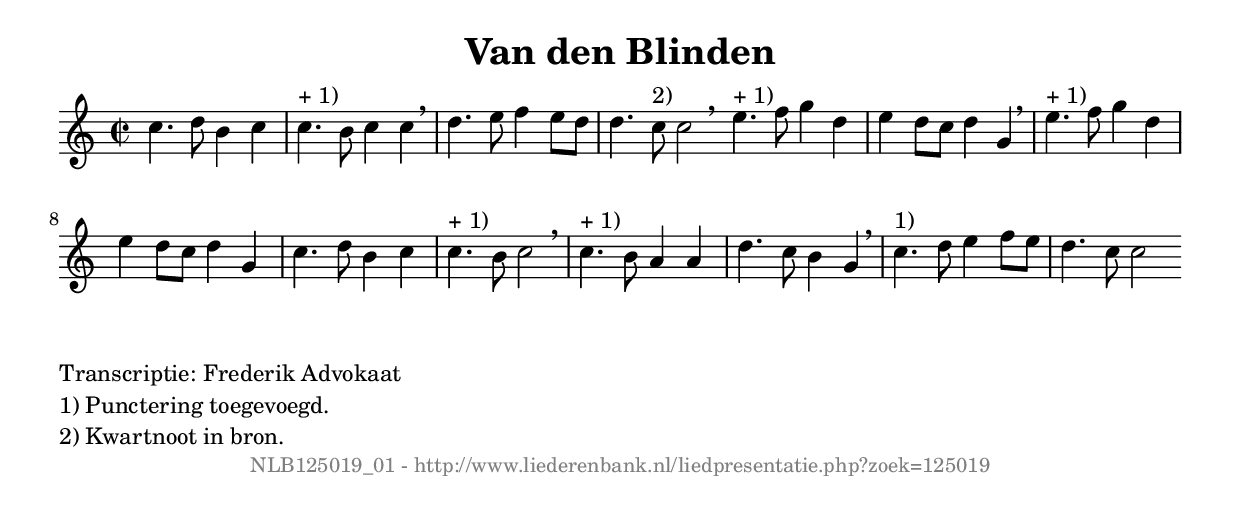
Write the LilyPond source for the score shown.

%
% produced by wce2krn 1.64 (7 June 2014)
%
\version"2.16"
#(append! paper-alist '(("long" . (cons (* 210 mm) (* 2000 mm)))))
#(set-default-paper-size "long")
sb = {\breathe}
mBreak = {\breathe }
bBreak = {\breathe }
x = {\once\override NoteHead #'style = #'cross }
gl=\glissando
itime={\override Staff.TimeSignature #'stencil = ##f }
ficta = {\once\set suggestAccidentals = ##t}
fine = {\once\override Score.RehearsalMark #'self-alignment-X = #1 \mark \markup {\italic{Fine}}}
dc = {\once\override Score.RehearsalMark #'self-alignment-X = #1 \mark \markup {\italic{D.C.}}}
dcf = {\once\override Score.RehearsalMark #'self-alignment-X = #1 \mark \markup {\italic{D.C. al Fine}}}
dcc = {\once\override Score.RehearsalMark #'self-alignment-X = #1 \mark \markup {\italic{D.C. al Coda}}}
ds = {\once\override Score.RehearsalMark #'self-alignment-X = #1 \mark \markup {\italic{D.S.}}}
dsf = {\once\override Score.RehearsalMark #'self-alignment-X = #1 \mark \markup {\italic{D.S. al Fine}}}
dsc = {\once\override Score.RehearsalMark #'self-alignment-X = #1 \mark \markup {\italic{D.S. al Coda}}}
pv = {\set Score.repeatCommands = #'((volta "1"))}
sv = {\set Score.repeatCommands = #'((volta "2"))}
tv = {\set Score.repeatCommands = #'((volta "3"))}
qv = {\set Score.repeatCommands = #'((volta "4"))}
xv = {\set Score.repeatCommands = #'((volta #f))}
\header{ tagline = ""
title = "Van den Blinden"
}
\score {{
\key c \major
\relative g'
{
\set melismaBusyProperties = #'()
\time 2/2
\tempo 4=120
\override Score.MetronomeMark #'transparent = ##t
\override Score.RehearsalMark #'break-visibility = #(vector #t #t #f)
c4. d8 b4 c4 c4.^"+ 1)" b8 c4 c \sb d4. e8 f4 e8 d d4. c8^"2)" c2 \bar ":|:" \bBreak
e4.^"+ 1)" f8 g4 d e d8 c d4 g, \sb e'4.^"+ 1)" f8 g4 d e d8 c d4 g, c4. d8 b4 c c4.^"+ 1)" b8 c2 \mBreak \bar "|"
c4.^"+ 1)" b8 a4 a d4. c8 b4 g \sb c4.^"1)" d8 e4 f8 e d4. c8 c2 \bar ":|"
 }}
 \midi { }
 \layout {
            indent = 0.0\cm
}
}
\markup { \wordwrap-string #" 
Transcriptie: Frederik Advokaat

1) Punctering toegevoegd.

2) Kwartnoot in bron.
"}
\markup { \vspace #0 } \markup { \with-color #grey \fill-line { \center-column { \smaller "NLB125019_01 - http://www.liederenbank.nl/liedpresentatie.php?zoek=125019" } } }
